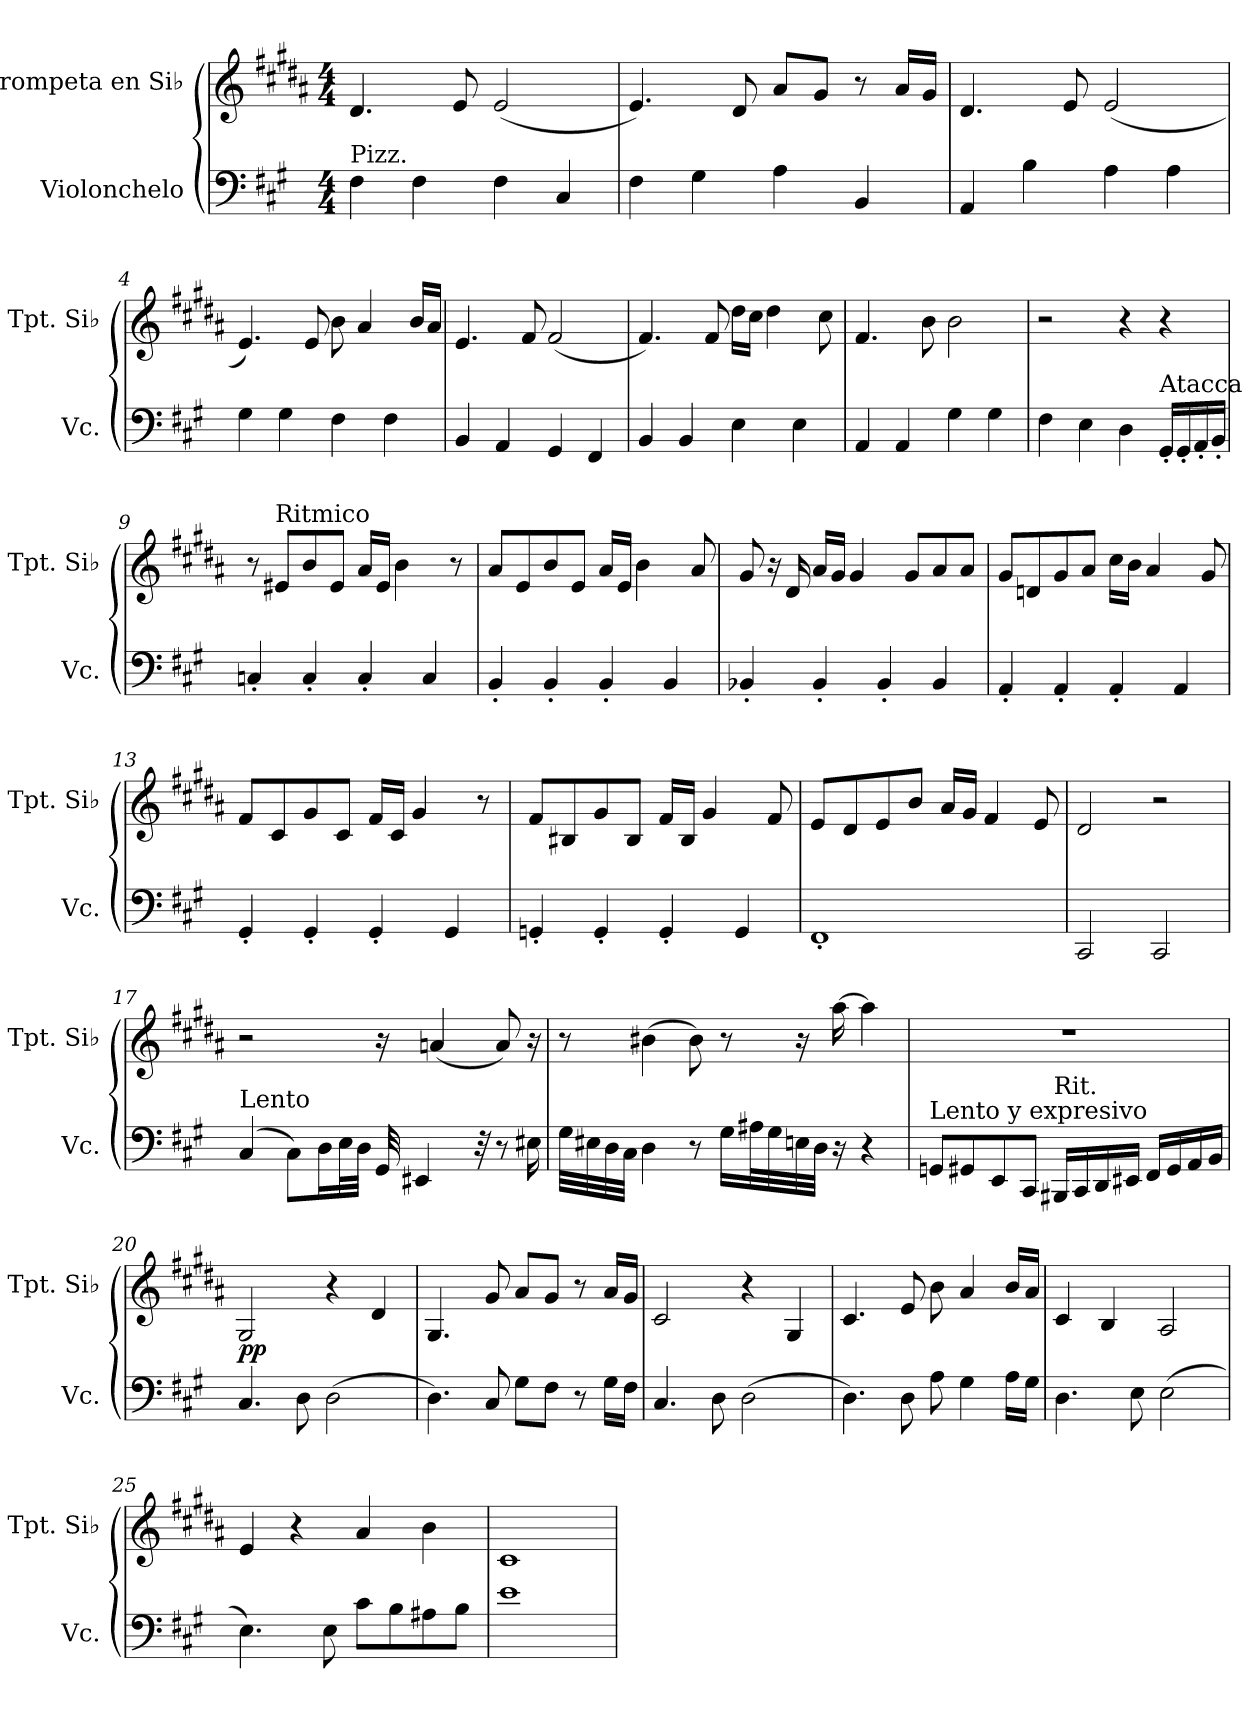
**kern	**kern	**dynam
*part2	*part1	*part1
*staff2	*staff1	*staff1
*I"Violonchelo	*I"Trompeta en Si♭	*
*I'Vc.	*I'Tpt. Si♭	*
*clefF4	*clefG2	*
*	*ITrd1c2	*
*k[f#c#g#]	*k[f#c#g#]	*
*M4/4	*M4/4	*
*MM75	*MM75	*
=1	=1	=1
!LO:TX:a:t=Pizz.	!	!
4F#\	4.c#/	.
4F#\	.	.
.	8d/	.
4F#\	(2d/	.
4C#/	.	.
=2	=2	=2
4F#\	4.d/)	.
4G#\	.	.
.	8c#/	.
4A\	8g#/L	.
.	8f#/J	.
4BB/	8r	.
.	16g#/LL	.
.	16f#/JJ	.
=3	=3	=3
4AA/	4.c#/	.
4B\	.	.
.	8d/	.
4A\	(2d/	.
4A\	.	.
=4	=4	=4
4G#\	4.d/)	.
4G#\	.	.
.	8d/	.
4F#\	8a\	.
.	4g#/	.
4F#\	.	.
.	16a/LL	.
.	16g#/JJ	.
=5	=5	=5
4BB/	4.d/	.
4AA/	.	.
.	8e/	.
4GG#/	(2e/	.
4FF#/	.	.
=6	=6	=6
4BB/	4.e/)	.
4BB/	.	.
.	8e/	.
4E\	16cc#\LL	.
.	16b\JJ	.
.	4cc#\	.
4E\	.	.
.	8b\	.
=7	=7	=7
4AA/	4.e/	.
4AA/	.	.
.	8a\	.
4G#\	2a\	.
4G#\	.	.
=8	=8	=8
4F#\	2r	.
4E\	.	.
4D\	4r	.
*	*MM95	*
!LO:TX:a:t=Atacca	!	!
16GG#'/LL	4r	.
16GG#'/	.	.
16AA'/	.	.
16BB'/JJ	.	.
!!LO:LB:g=z
=9	=9	=9
4Cn'/	8r	.
!	!LO:TX:a:t=Ritmico	!
.	8d#X/L	.
4C'/	8a/	.
.	8d#/J	.
4C'/	16g#/LL	.
.	16d#/JJ	.
.	4a\	.
4C/	.	.
.	8r	.
=10	=10	=10
4BB'/	8g#/L	.
.	8d/	.
4BB'/	8a/	.
.	8d/J	.
4BB'/	16g#/LL	.
.	16d/JJ	.
.	4a\	.
4BB/	.	.
.	8g#/	.
=11	=11	=11
4BB-X'/	8f#/	.
.	16r	.
.	16c#/	.
4BB-'/	16g#/LL	.
.	16f#/JJ	.
.	4f#/	.
4BB-'/	.	.
.	8f#/L	.
4BB-/	8g#/	.
.	8g#/J	.
=12	=12	=12
4AA'/	8f#/L	.
.	8cn/	.
4AA'/	8f#/	.
.	8g#/J	.
4AA'/	16b\LL	.
.	16a\JJ	.
.	4g#/	.
4AA/	.	.
.	8f#/	.
=13	=13	=13
4GG#'/	8e/L	.
.	8B/	.
4GG#'/	8f#/	.
.	8B/J	.
4GG#'/	16e/LL	.
.	16B/JJ	.
.	4f#/	.
4GG#/	.	.
.	8r	.
=14	=14	=14
4GGn'/	8e/L	.
.	8A#X/	.
4GG'/	8f#/	.
.	8A#/J	.
4GG'/	16e/LL	.
.	16A#/JJ	.
.	4f#/	.
4GG/	.	.
.	8e/	.
!!LO:LB:g=z
=15	=15	=15
1FF#'	8d/L	.
.	8c#/	.
.	8d/	.
.	8a/J	.
.	16g#/LL	.
.	16f#/JJ	.
.	4e/	.
.	8d/	.
=16	=16	=16
2CC#/	2c#/	.
2CC#/	2r	.
=17	=17	=17
*	*MM60	*
!LO:TX:a:t=Lento	!	!
(4C#/	2r	.
8C#\L)	.	.
16D\L	.	.
32E\L	.	.
32D\JJJ	.	.
32GG#/	16r	.
4EE#X/	.	.
.	(4gn/	.
32r	.	.
8r	8g/)	.
16E#X\	16r	.
=18	=18	=18
32G#\LLL	8r	.
32E#X\	.	.
32D\	.	.
32C#\JJJ	.	.
4D\	(4a#X\	.
8r	8a#\)	.
16G#\LL	8r	.
32A#X\L	.	.
32G#\	.	.
32En\	16r	.
32D\JJJ	.	.
16r	[16gg#\	.
4r	4gg#\]	.
=19	=19	=19
!LO:TX:a:t=Lento y expresivo	!	!
8GGn/L	1r	.
8GG#X/	.	.
8EE/	.	.
8CC#/J	.	.
!LO:TX:a:t=Rit.	!	!
16BBB#X/LL	.	.
16CC#/	.	.
16DD/	.	.
16EE#X/JJ	.	.
16FF#/LL	.	.
16GG#/	.	.
16AA/	.	.
16BB/JJ	.	.
=20	=20	=20
*	*MM75	*
!	!	!LO:DY:b
4.C#/	2F#/	pp
8D\	.	.
(2D\	4r	.
.	4c#/	.
!!LO:PB:g=z
=21	=21	=21
4.D\)	4.F#/	.
8C#/	8f#/	.
8G#\L	8g#/L	.
8F#\J	8f#/J	.
8r	8r	.
16G#\LL	16g#/LL	.
16F#\JJ	16f#/JJ	.
=22	=22	=22
4.C#/	2B/	.
8D\	.	.
(2D\	4r	.
.	4F#/	.
=23	=23	=23
4.D\)	4.B/	.
8D\	8d/	.
8A\	8a\	.
4G#\	4g#/	.
16A\LL	16a/LL	.
16G#\JJ	16g#/JJ	.
=24	=24	=24
4.D\	4B/	.
.	4A/	.
8E\	.	.
(2E\	2G#/	.
=25	=25	=25
4.E\)	4d/	.
.	4r	.
8E\	.	.
8c#\L	4g#/	.
8B\	.	.
8A#X\	4a\	.
8B\J	.	.
=26	=26	=26
1e	1B	.
=	=	=
*-	*-	*-
